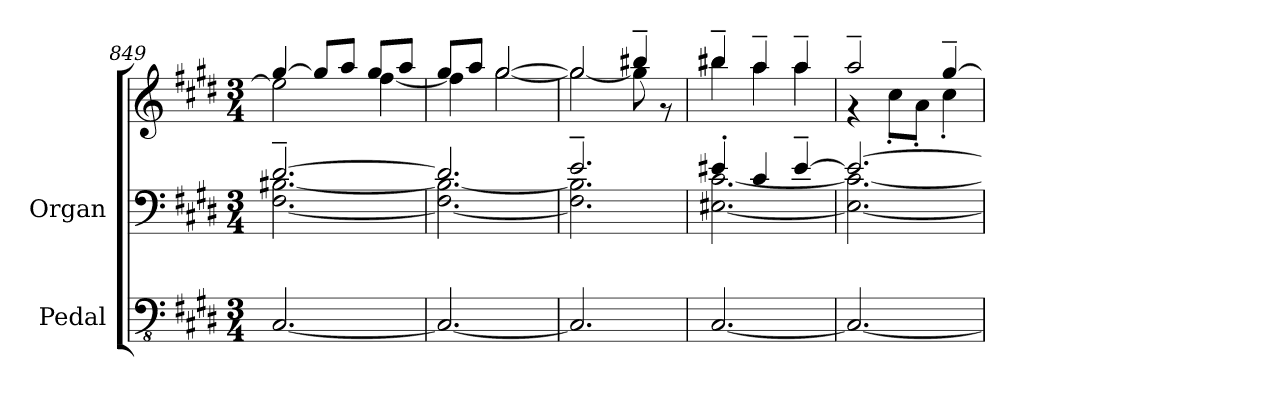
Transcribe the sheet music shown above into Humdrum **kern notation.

**kern	**kern	**kern
*part2	*part1	*part1
*staff3	*staff2	*staff1
*I"Pedal	*I"Organ	*
*clefFv4	*clefF4	*clefG2
*k[f#c#g#d#]	*k[f#c#g#d#]	*k[f#c#g#d#]
*M3/4	*M3/4	*M3/4
=849	=849	=849
*	*^	*^
[2.CC#/	[2.d#~/	[2.F#\ [2.B#X\	[4gg#/	2ee#\]
.	.	.	8gg#/L]	.
.	.	.	8aa/J	.
.	.	.	8gg#/L	[4ff#\
.	.	.	8aa/J	.
=850	=850	=850	=850	=850
2.CC#/_	2.d#/]	2.F#\_ 2.B#\_	8gg#/L	4ff#\]
.	.	.	8aa/J	.
.	.	.	[2gg#/	[2gg#\
=851	=851	=851	=851	=851
2.CC#/]	2.e~/	2.F#\] 2.B#\]	2gg#/]	2gg#\_
.	.	.	4bb#X~/	8gg#\]
.	.	.	.	8r
=852	=852	=852	=852	=852
[2.CC#/	4e#X'/	[2.E#X\ [2.c#\	4bb#X~/	4bb#\
.	4c#/	.	4aa~/	4aa\
.	[4e#~/	.	4aa~/	4aa\
!!LO:LB:g=z	!!
=853	=853	=853	=853	=853
2.CC#/_	2.e#/_	2.E#\_ 2.c#\_	2aa~/	4r
.	.	.	.	8cc#'\L
.	.	.	.	8a'\J
.	.	.	[4gg#~/	4cc#'\
*	*v	*v	*	*
*	*	*v	*v
=	=	=
*-	*-	*-
